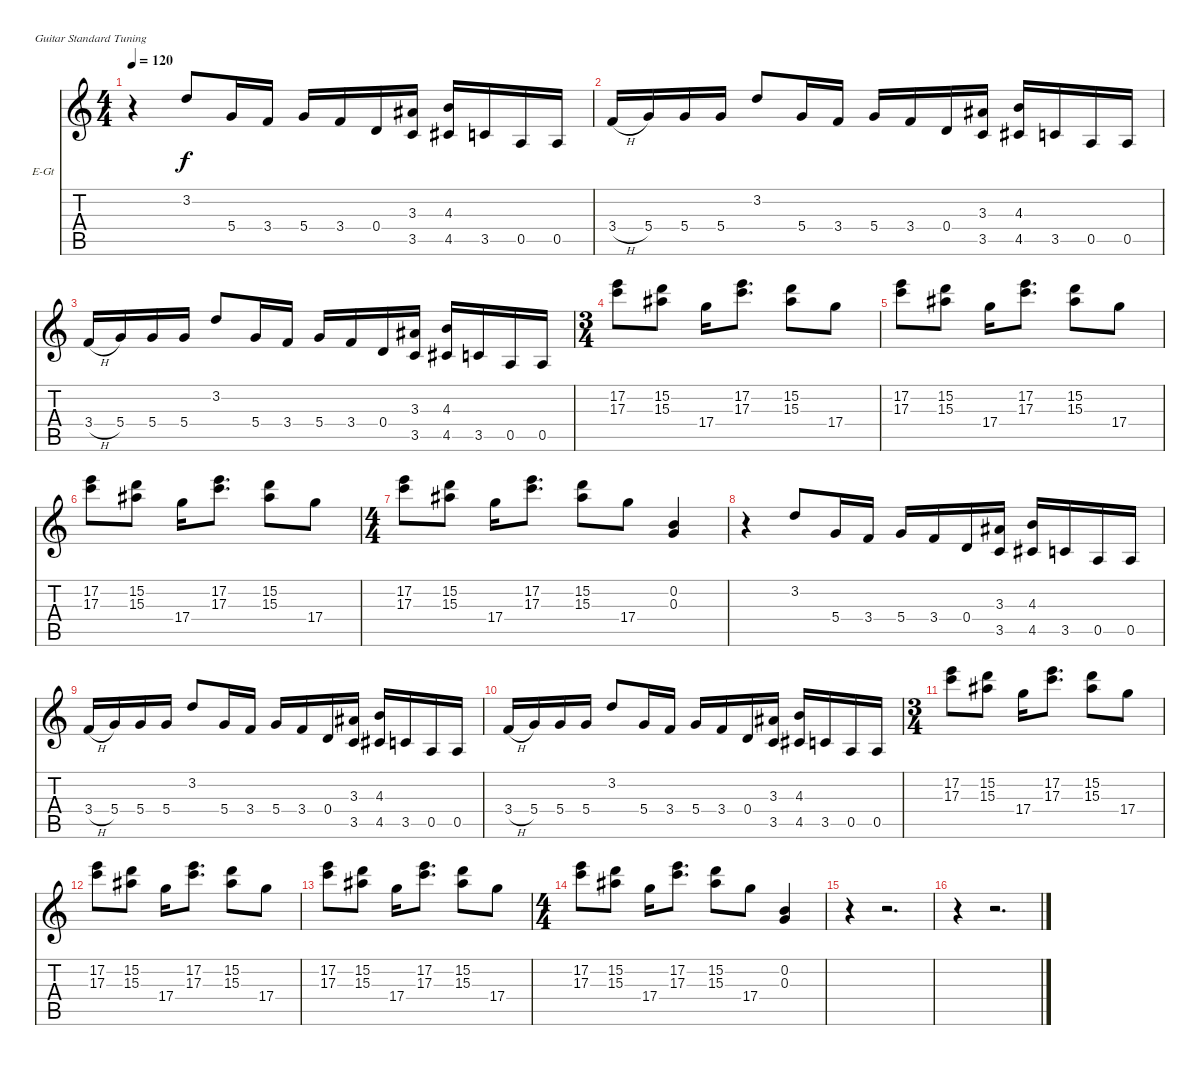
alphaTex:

\defaultSystemsLayout 4
\bracketExtendMode nobrackets
\firstSystemTrackNameOrientation horizontal
\otherSystemsTrackNameOrientation horizontal
\track ("Mike McCready (Drive)" "E-Gt") {instrument overdrivenguitar}
\staff {score tabs}
\tuning (E4 B3 G3 D3 A2 E2)
\ts (4 4)
\tempo 120
\clef g2
\ks c
r.4{dy f} 3.2.8 5.4.16 3.4.16 5.4.16 3.4.16 0.4.16 (3.3 3.5).16 (4.3 4.5).16 3.5.16 0.5.16 0.5.16 |
3.4{h}.16 5.4.16 5.4.16 5.4.16 3.2.8 5.4.16 3.4.16 5.4.16 3.4.16 0.4.16 (3.3 3.5).16 (4.3 4.5).16 3.5.16 0.5.16 0.5.16 |
3.4{h}.16 5.4.16 5.4.16 5.4.16 3.2.8 5.4.16 3.4.16 5.4.16 3.4.16 0.4.16 (3.3 3.5).16 (4.3 4.5).16 3.5.16 0.5.16 0.5.16 |
\ts (3 4)
(17.2 17.3).8 (15.2 15.3).8 17.4.16 (17.2 17.3).8{d} (15.2 15.3).8 17.4.8 |
(17.2 17.3).8 (15.2 15.3).8 17.4.16 (17.2 17.3).8{d} (15.2 15.3).8 17.4.8 |
(17.2 17.3).8 (15.2 15.3).8 17.4.16 (17.2 17.3).8{d} (15.2 15.3).8 17.4.8 |
\ts (4 4)
(17.2 17.3).8 (15.2 15.3).8 17.4.16 (17.2 17.3).8{d} (15.2 15.3).8 17.4.8 (0.2 0.3).4 |
r.4 3.2.8 5.4.16 3.4.16 5.4.16 3.4.16 0.4.16 (3.3 3.5).16 (4.3 4.5).16 3.5.16 0.5.16 0.5.16 |
3.4{h}.16 5.4.16 5.4.16 5.4.16 3.2.8 5.4.16 3.4.16 5.4.16 3.4.16 0.4.16 (3.3 3.5).16 (4.3 4.5).16 3.5.16 0.5.16 0.5.16 |
3.4{h}.16 5.4.16 5.4.16 5.4.16 3.2.8 5.4.16 3.4.16 5.4.16 3.4.16 0.4.16 (3.3 3.5).16 (4.3 4.5).16 3.5.16 0.5.16 0.5.16 |
\ts (3 4)
(17.2 17.3).8 (15.2 15.3).8 17.4.16 (17.2 17.3).8{d} (15.2 15.3).8 17.4.8 |
(17.2 17.3).8 (15.2 15.3).8 17.4.16 (17.2 17.3).8{d} (15.2 15.3).8 17.4.8 |
(17.2 17.3).8 (15.2 15.3).8 17.4.16 (17.2 17.3).8{d} (15.2 15.3).8 17.4.8 |
\ts (4 4)
(17.2 17.3).8 (15.2 15.3).8 17.4.16 (17.2 17.3).8{d} (15.2 15.3).8 17.4.8 (0.2 0.3).4 |
r.4 r.2{d} |
r.4 r.2{d}
